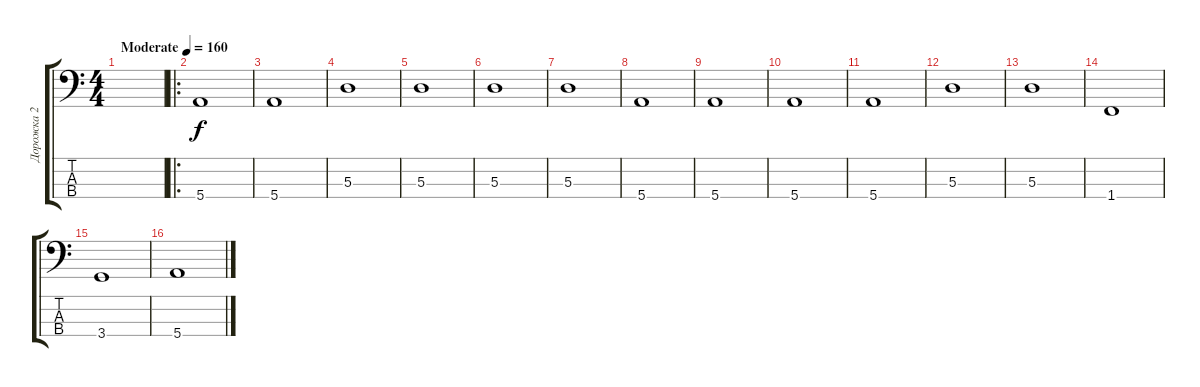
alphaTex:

\track ("Дорожка 2" "Дорожка 2") {instrument electricbassfinger}
\staff {score tabs}
\tuning (G2 D2 A1 E1) {hide}
\ts (4 4)
\tempo (160 "Moderate")
\clef f4
\ks c
|
\ro
5.4.1 |
5.4.1 |
5.3.1 |
5.3.1 |
5.3.1 |
5.3.1 |
5.4.1 |
5.4.1 |
5.4.1 |
5.4.1 |
5.3.1 |
5.3.1 |
1.4.1 |
3.4.1 |
5.4.1
